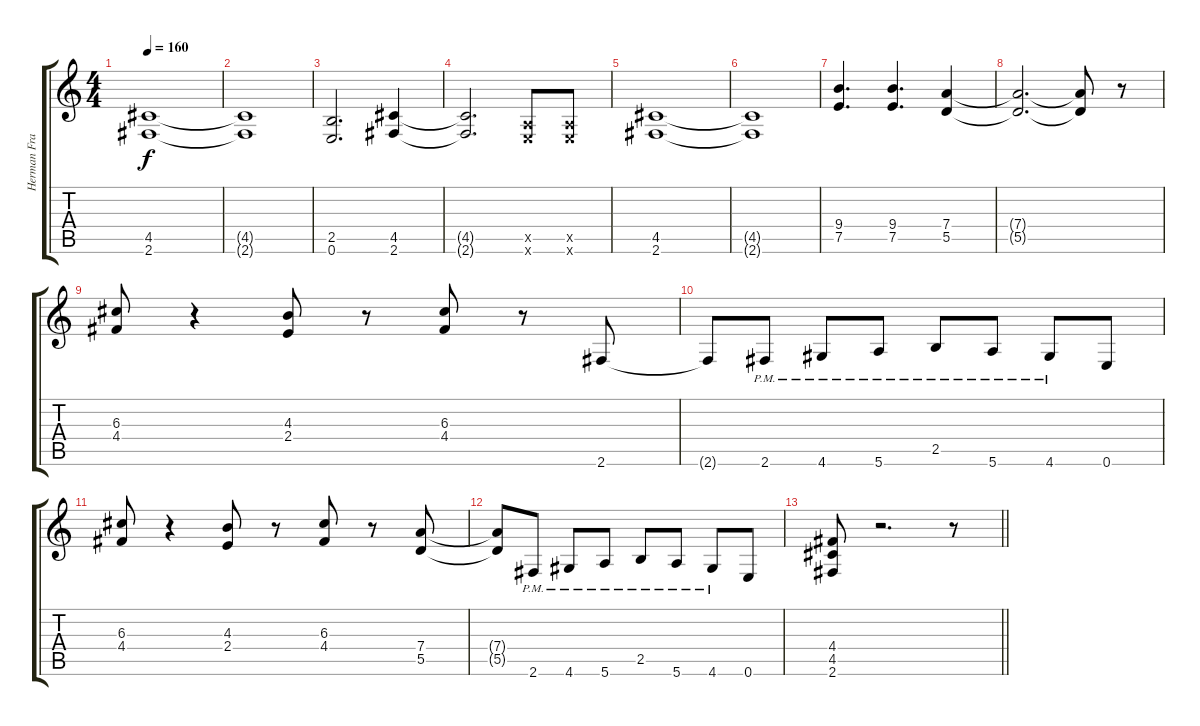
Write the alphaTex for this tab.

\track ("Herman Frank" "Herman Fra") {solo instrument distortionguitar}
\staff {score tabs}
\tuning (E4 B3 G3 D3 A2 E2) {hide}
\ts (4 4)
\tempo 160
\clef g2
\ks c
(4.5 2.6).1{dy f} |
(4.5{t} 2.6{t}).1 |
(2.5 0.6).2{d} (4.5 2.6).4 |
(4.5{t} 2.6{t}).2{d} (0.5{x} 0.6{x}).8 (0.5{x} 0.6{x}).8 |
(4.5 2.6).1 |
(4.5{t} 2.6{t}).1 |
(9.4 7.5).4{d} (9.4 7.5).4{d} (7.4 5.5).4 |
(7.4{t} 5.5{t}).2{d} (7.4{t} 5.5{t}).8 r.8 |
(6.3 4.4).8 r.4 (4.3 2.4).8 r.8 (6.3 4.4).8 r.8 2.6.8 |
2.6{t}.8 2.6{pm}.8 4.6{pm}.8 5.6{pm}.8 2.5{pm}.8 5.6{pm}.8 4.6{pm}.8 0.6.8 |
(6.3 4.4).8 r.4 (4.3 2.4).8 r.8 (6.3 4.4).8 r.8 (7.4 5.5).8 |
(7.4{t} 5.5{t}).8 2.6{pm}.8 4.6{pm}.8 5.6{pm}.8 2.5{pm}.8 5.6{pm}.8 4.6{pm}.8 0.6.8 |
\barLineRight lightlight
(4.4 4.5 2.6).8 r.2{d} r.8
